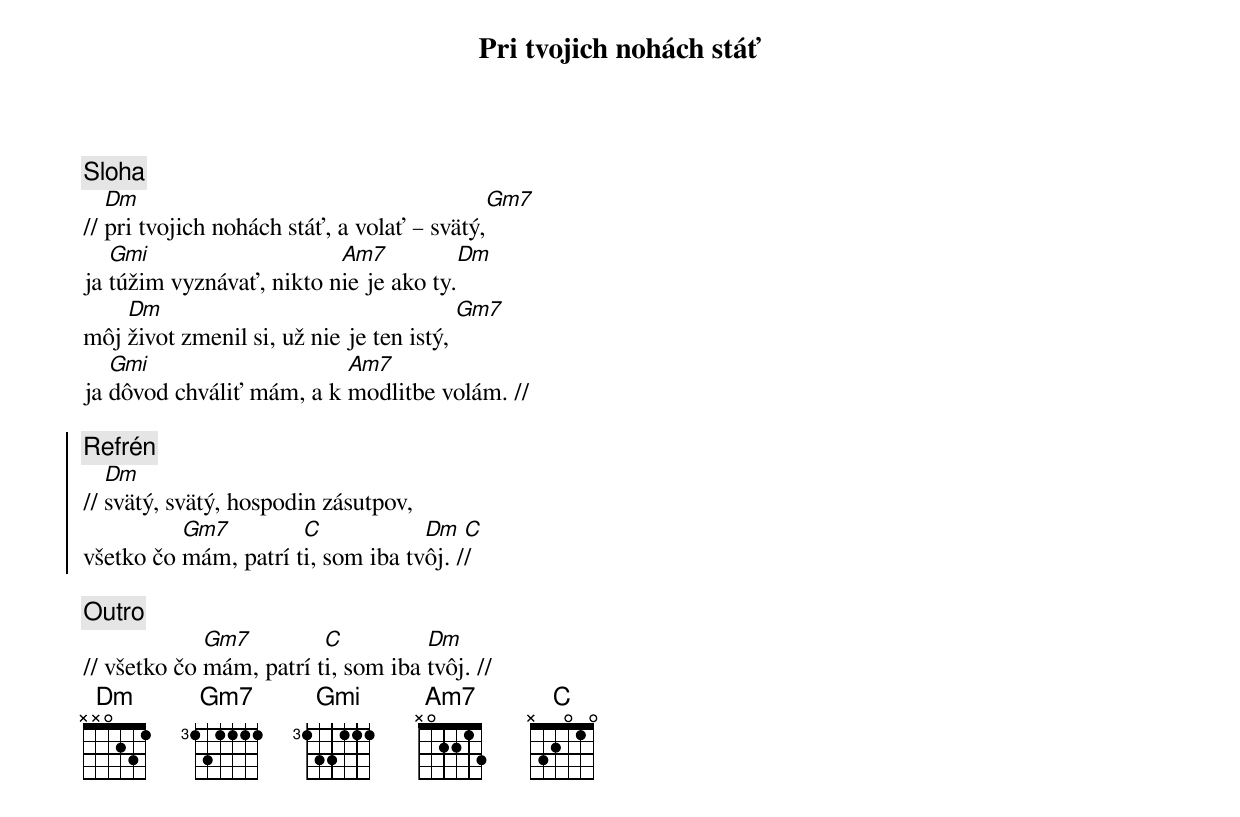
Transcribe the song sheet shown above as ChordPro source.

{title: Pri tvojich nohách stáť}

{sov}
{comment: Sloha}
// [Dm]pri tvojich nohách stáť, a volať – svätý,[Gm7]
ja [Gmi]túžim vyznávať, nikto n[Am7]ie je ako ty.[Dm]
môj [Dm]život zmenil si, už nie je ten istý, [Gm7]
ja [Gmi]dôvod chváliť mám, a k [Am7]modlitbe volám. //
{eov}

{soc}
{comment: Refrén}
// [Dm]svätý, svätý, hospodin zásutpov,
všetko čo [Gm7]mám, patrí t[C]i, som iba tv[Dm]ôj. /[C]/
{eoc}

{comment: Outro}
// všetko čo [Gm7]mám, patrí t[C]i, som iba [Dm]tvôj. //
